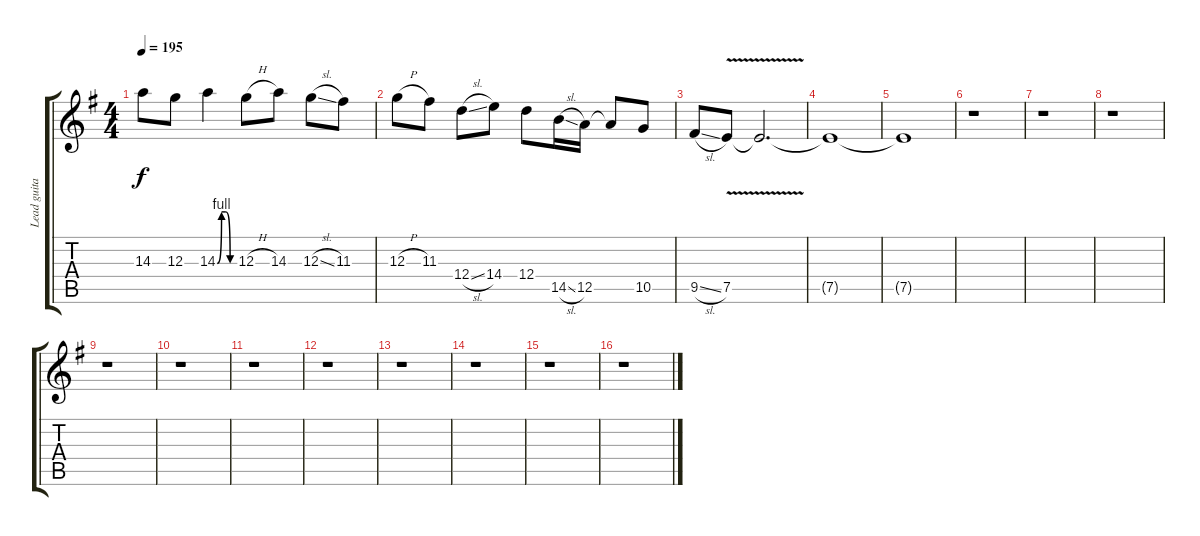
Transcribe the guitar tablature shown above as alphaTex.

\track ("Lead guitar 1" "Lead guita") {instrument distortionguitar}
\staff {score tabs}
\tuning (E4 B3 G3 D3 A2 E2) {hide}
\ts (4 4)
\tempo 195
\clef g2
\ks eminor
14.3.8{dy f} 12.3.8 14.3{be (custom 0 0 15 4 30 4 45 0 60 0)}.4 12.3{h}.8 14.3.8 12.3{sl}.8 11.3.8 |
12.3{h}.8 11.3.8 12.4{sl}.8 14.4.8 12.4.8 14.5{sl}.16 12.5.16 12.5{t}.8 10.5.8 |
9.5{sl}.8 7.5{v}.8 7.5{t}.2{d} |
7.5{t}.1 |
7.5{t}.1 |
r.1 |
r.1 |
r.1 |
r.1 |
r.1 |
r.1 |
r.1 |
r.1 |
r.1 |
r.1 |
r.1
